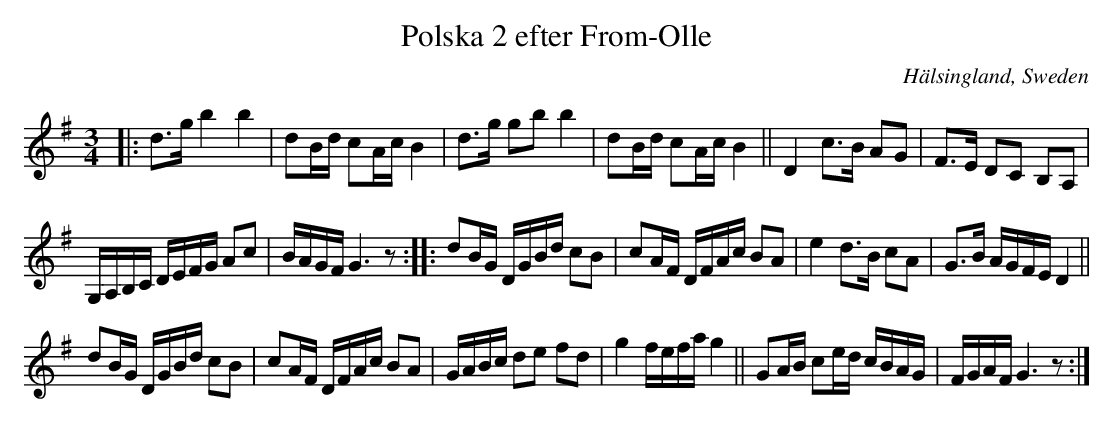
X:1
T: Polska 2 efter From-Olle
O: H\"alsingland, Sweden
M: 3/4
L: 1/16
K: G
|:\
d3g b4 b4 | d2Bd c2Ac B4 | d3g g2b2 b4 | d2Bd c2Ac B4 || D4 c3B A2G2 | F3E D2C2 B,2A,2 |
G,A,B,C DEFG A2c2 | BAGF G6 z2 :: d2BG DGBd c2B2 | c2AF DFAc B2A2 | e4 d3B c2A2 | G3B AGFE D4 ||
d2BG DGBd c2B2 | c2AF DFAc B2A2 | GABc d2e2 f2d2 | g4 fefa g4 || G2AB c2ed cBAG | FGAF G6 z2 :|
